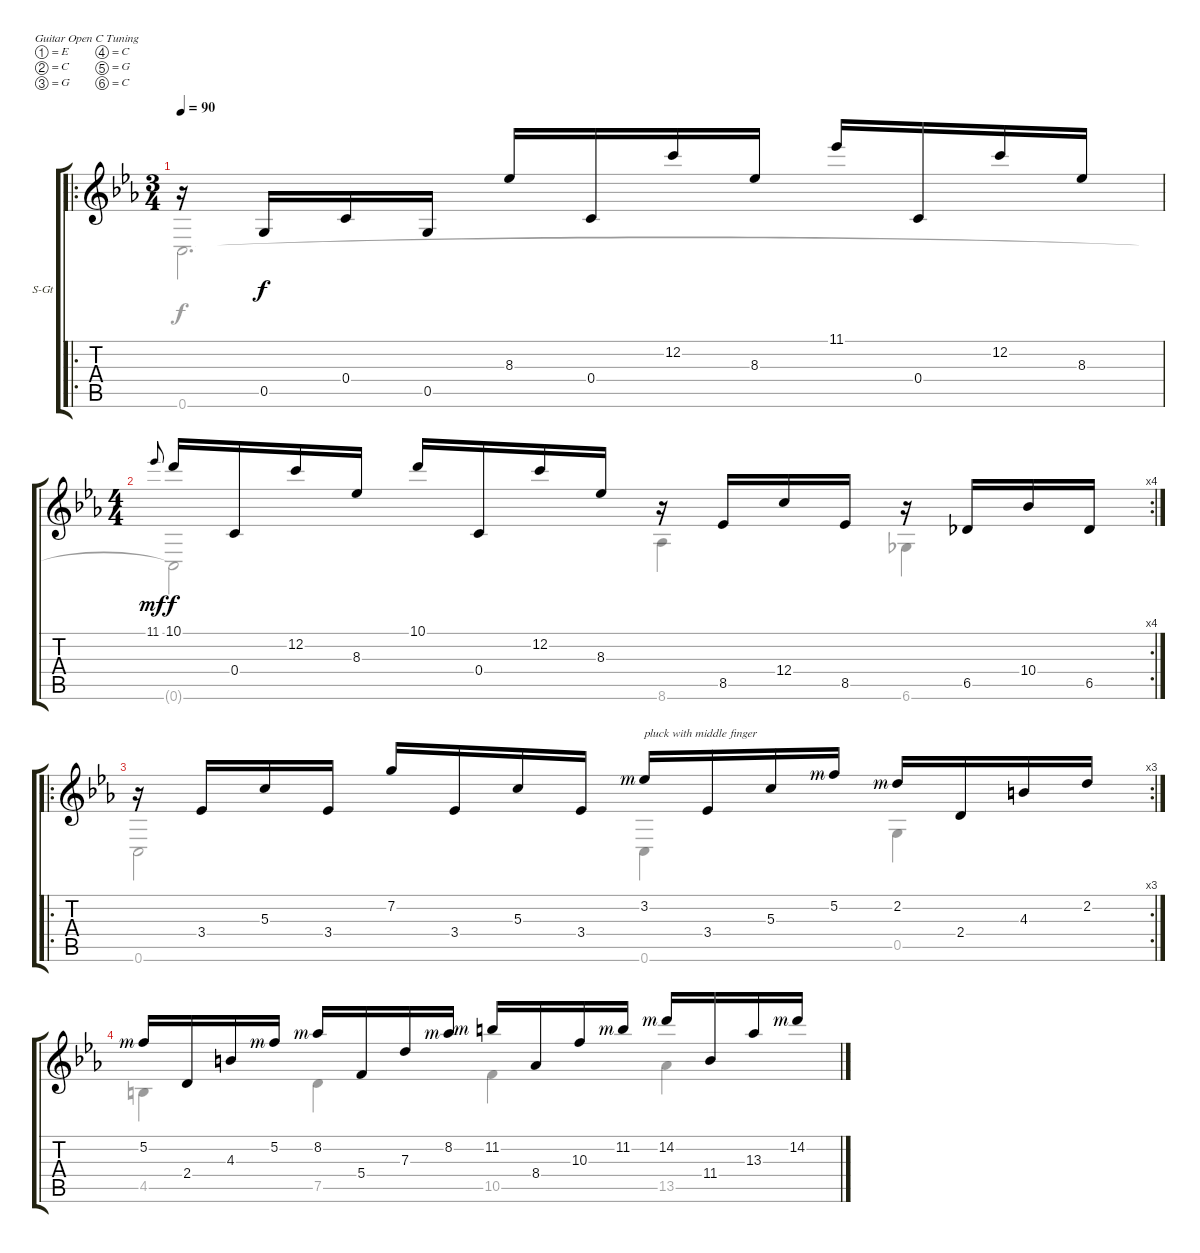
\bracketExtendMode groupsimilarinstruments
\firstSystemTrackNameOrientation horizontal
\otherSystemsTrackNameOrientation horizontal
\track ("Track 1" "S-Gt") {instrument acousticguitarsteel}
\staff {score tabs}
\tuning (E4 C4 G3 C3 G2 C2)
\voice
\ro
\ts (3 4)
\beaming (8 2 2 2)
\tempo 90
\clef g2
\ks cminor
r.16{dy f instrument acousticguitarsteel} 0.5.16 0.4.16 0.5.16 8.3.16 0.4.16 12.2.16 8.3.16 11.1.16 0.4.16 12.2.16 8.3.16 |
\rc 4
\ts (4 4)
\beaming (8 2 2 2 2)
11.1.8{gr onbeat dy mf} 10.1.16{dy f} 0.4.16 12.2.16 8.3.16 10.1.16 0.4.16 12.2.16 8.3.16 r.16 8.5.16 12.4.16 8.5.16 r.16 6.5.16 10.4.16 6.5.16 |
\ro
\rc 3
r.16 3.4.16 5.3.16 3.4.16 7.2.16 3.4.16 5.3.16 3.4.16 3.2{rf 3}.16{txt "pluck with middle finger"} 3.4.16 5.3.16 5.2{rf 3}.16 2.2{rf 3}.16 2.4.16 4.3.16 2.2.16 |
5.2{rf 3}.16 2.4.16 4.3.16 5.2{rf 3}.16 8.2{rf 3}.16 5.4.16 7.3.16 8.2{rf 3}.16 11.2{rf 3}.16 8.4.16 10.3.16 11.2{rf 3}.16 14.2{rf 3}.16 11.4.16 13.3.16 14.2{rf 3}.16
\voice
\clef g2
\ottava regular
\simile none
\ks cminor
0.6.2{d dy f} |
0.6{t}.2 8.6.4 6.6.4 |
0.6.2 0.6.4 0.5.4 |
4.5.4 7.5.4 10.5.4 13.5.4
